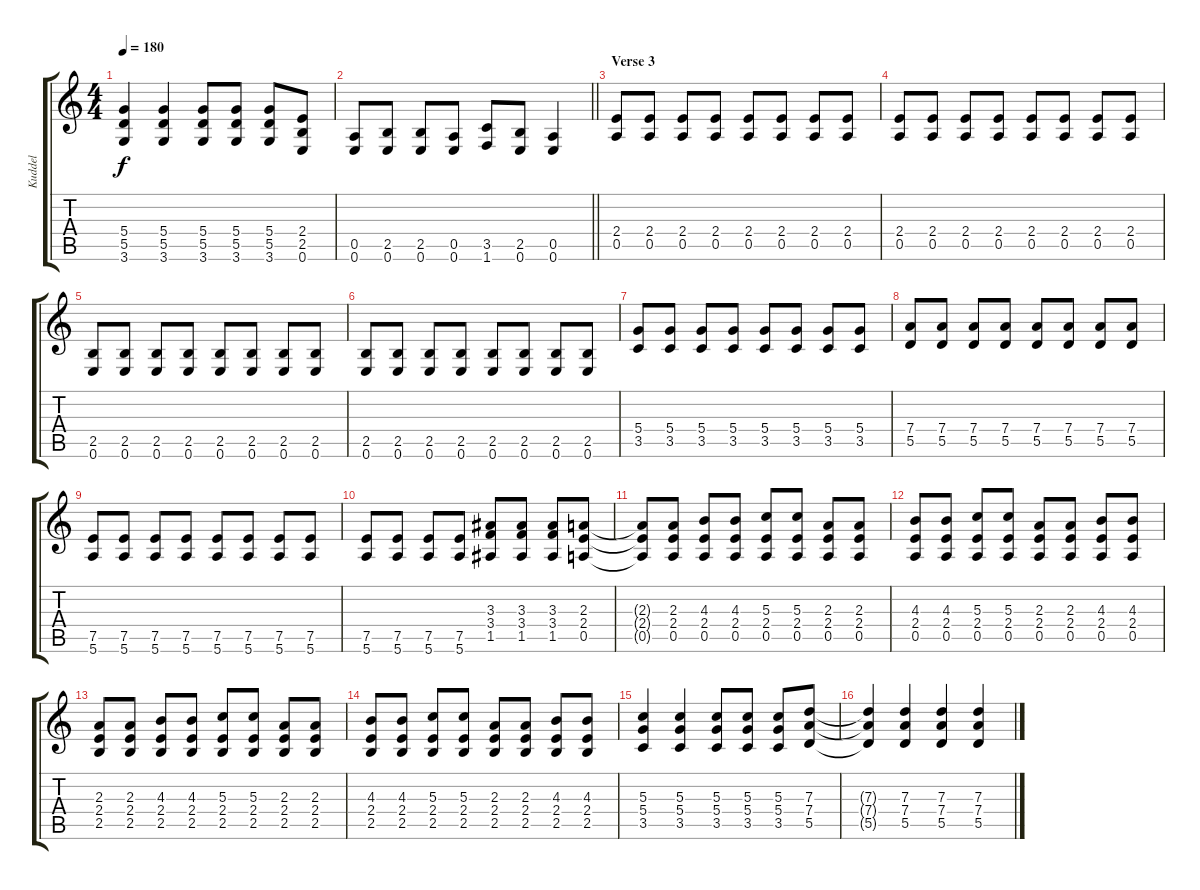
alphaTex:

\track ("Kuddel" "Kuddel") {instrument overdrivenguitar}
\staff {score tabs}
\tuning (E4 B3 G3 D3 A2 E2) {hide}
\ts (4 4)
\tempo 180
\clef g2
\ks c
(5.4{t} 5.5{t} 3.6{t}).4{dy f} (5.4 5.5 3.6).4 (5.4 5.5 3.6).8 (5.4 5.5 3.6).8 (5.4 5.5 3.6).8 (2.4 2.5 0.6).8 |
\barLineRight lightlight
(0.5 0.6).8 (2.5 0.6).8 (2.5 0.6).8 (0.5 0.6).8 (3.5 1.6).8 (2.5 0.6).8 (0.5 0.6).4 |
\section ("" "Verse 3")
(2.4 0.5).8 (2.4 0.5).8 (2.4 0.5).8 (2.4 0.5).8 (2.4 0.5).8 (2.4 0.5).8 (2.4 0.5).8 (2.4 0.5).8 |
(2.4 0.5).8 (2.4 0.5).8 (2.4 0.5).8 (2.4 0.5).8 (2.4 0.5).8 (2.4 0.5).8 (2.4 0.5).8 (2.4 0.5).8 |
(2.5 0.6).8 (2.5 0.6).8 (2.5 0.6).8 (2.5 0.6).8 (2.5 0.6).8 (2.5 0.6).8 (2.5 0.6).8 (2.5 0.6).8 |
(2.5 0.6).8 (2.5 0.6).8 (2.5 0.6).8 (2.5 0.6).8 (2.5 0.6).8 (2.5 0.6).8 (2.5 0.6).8 (2.5 0.6).8 |
(5.4 3.5).8 (5.4 3.5).8 (5.4 3.5).8 (5.4 3.5).8 (5.4 3.5).8 (5.4 3.5).8 (5.4 3.5).8 (5.4 3.5).8 |
(7.4 5.5).8 (7.4 5.5).8 (7.4 5.5).8 (7.4 5.5).8 (7.4 5.5).8 (7.4 5.5).8 (7.4 5.5).8 (7.4 5.5).8 |
(7.5 5.6).8 (7.5 5.6).8 (7.5 5.6).8 (7.5 5.6).8 (7.5 5.6).8 (7.5 5.6).8 (7.5 5.6).8 (7.5 5.6).8 |
(7.5 5.6).8 (7.5 5.6).8 (7.5 5.6).8 (7.5 5.6).8 (3.3 3.4 1.5).8 (3.3 3.4 1.5).8 (3.3 3.4 1.5).8 (2.3 2.4 0.5).8 |
(2.3{t} 2.4{t} 0.5{t}).8 (2.3 2.4 0.5).8 (4.3 2.4 0.5).8 (4.3 2.4 0.5).8 (5.3 2.4 0.5).8 (5.3 2.4 0.5).8 (2.3 2.4 0.5).8 (2.3 2.4 0.5).8 |
(4.3 2.4 0.5).8 (4.3 2.4 0.5).8 (5.3 2.4 0.5).8 (5.3 2.4 0.5).8 (2.3 2.4 0.5).8 (2.3 2.4 0.5).8 (4.3 2.4 0.5).8 (4.3 2.4 0.5).8 |
(2.3 2.4 2.5).8 (2.3 2.4 2.5).8 (4.3 2.4 2.5).8 (4.3 2.4 2.5).8 (5.3 2.4 2.5).8 (5.3 2.4 2.5).8 (2.3 2.4 2.5).8 (2.3 2.4 2.5).8 |
(4.3 2.4 2.5).8 (4.3 2.4 2.5).8 (5.3 2.4 2.5).8 (5.3 2.4 2.5).8 (2.3 2.4 2.5).8 (2.3 2.4 2.5).8 (4.3 2.4 2.5).8 (4.3 2.4 2.5).8 |
(5.3 5.4 3.5).4 (5.3 5.4 3.5).4 (5.3 5.4 3.5).8 (5.3 5.4 3.5).8 (5.3 5.4 3.5).8 (7.3 7.4 5.5).8 |
(7.3{t} 7.4{t} 5.5{t}).4 (7.3 7.4 5.5).4 (7.3 7.4 5.5).4 (7.3 7.4 5.5).4
